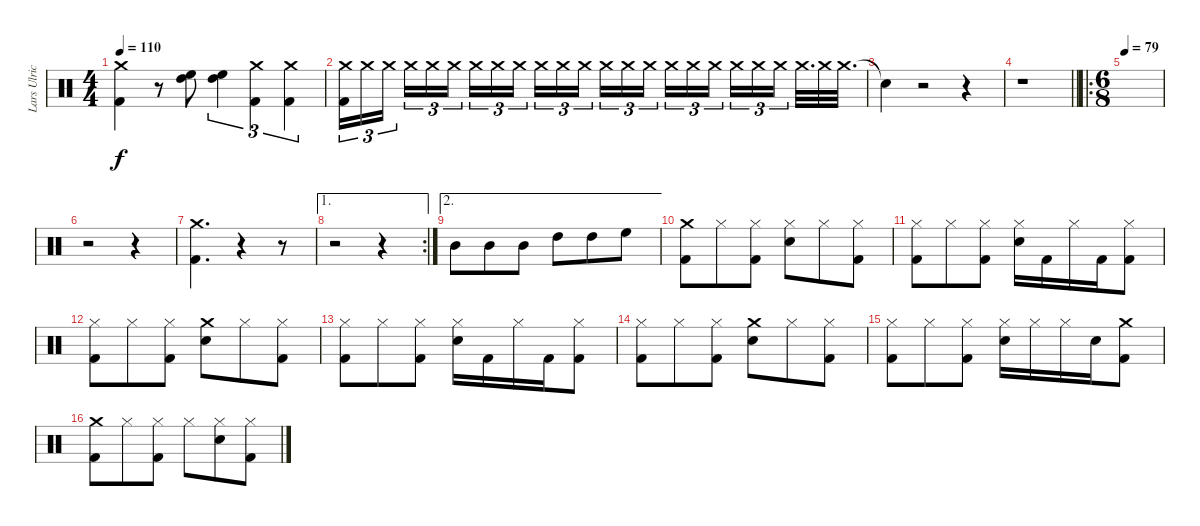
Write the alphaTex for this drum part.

\track ("Lars Ulrich (Drums)" "Lars Ulric") {instrument percussion}
\staff {score}
\articulation defaults
\ts (4 4)
\tempo 110
\clef neutral
\ks c
("Crash medium (hit)" "Kick (hit) 2").4{dy f} r.8 ("High Floor Tom (hit)" "High Tom (hit)").8 ("High Tom (hit)" "High Floor Tom (hit)").4{tu (3 2)} ("Kick (hit) 2" "Crash medium (hit)").4{tu (3 2)} ("Kick (hit) 2" "Crash medium (hit)").4{tu (3 2)} |
("Kick (hit) 2" "Crash medium (hit)").16{tu (3 2)} "Crash medium (hit)".16{tu (3 2)} "Crash medium (hit)".16{tu (3 2) beam splitsecondary} "Crash medium (hit)".16{tu (3 2)} "Crash medium (hit)".16{tu (3 2)} "Crash medium (hit)".16{tu (3 2)} "Crash medium (hit)".16{tu (3 2)} "Crash medium (hit)".16{tu (3 2)} "Crash medium (hit)".16{tu (3 2) beam splitsecondary} "Crash medium (hit)".16{tu (3 2)} "Crash medium (hit)".16{tu (3 2)} "Crash medium (hit)".16{tu (3 2)} "Crash medium (hit)".16{tu (3 2)} "Crash medium (hit)".16{tu (3 2)} "Crash medium (hit)".16{tu (3 2) beam splitsecondary} "Crash medium (hit)".16{tu (3 2)} "Crash medium (hit)".16{tu (3 2)} "Crash medium (hit)".16{tu (3 2)} "Crash medium (hit)".16{tu (3 2)} "Crash medium (hit)".16{tu (3 2)} "Crash medium (hit)".16{tu (3 2) beam splitsecondary} "Crash medium (hit)".32{d} "Crash medium (hit)".32 "Crash medium (hit)".32{d} |
"Snare (hit)"{t}.4 r.2 r.4 |
\barLineRight lightlight
r.1 |
\ro
\ts (6 8)
\tempo 79
|
r.2 r.4 |
("Kick (hit) 2" "Crash medium (hit)").4{d} r.4 r.8 |
\ae 1
\rc 2
r.2 r.4 |
\ae 2 "Mid Tom (hit)".8 "Mid Tom (hit)".8 "Mid Tom (hit)".8 "High Tom (hit)".8 "High Tom (hit)".8 "High Floor Tom (hit)".8
|
("Kick (hit) 2" "Crash medium (hit)").8 "Hi-Hat (closed)".8 ("Kick (hit) 2" "Hi-Hat (closed)").8 ("Hi-Hat (closed)" "Snare (hit) 2").8 "Hi-Hat (closed)".8 ("Kick (hit) 2" "Hi-Hat (closed)").8 |
("Hi-Hat (closed)" "Kick (hit) 2").8 "Hi-Hat (closed)".8 ("Kick (hit) 2" "Hi-Hat (closed)").8 ("Hi-Hat (closed)" "Snare (hit) 2").16 "Kick (hit) 2".16 "Hi-Hat (closed)".16 "Kick (hit) 2".16 ("Kick (hit) 2" "Hi-Hat (closed)").8 |
("Hi-Hat (closed)" "Kick (hit) 2").8 "Hi-Hat (closed)".8 ("Hi-Hat (closed)" "Kick (hit) 2").8 ("Crash medium (hit)" "Snare (hit) 2").8 "Hi-Hat (closed)".8 ("Kick (hit) 2" "Hi-Hat (closed)").8 |
("Hi-Hat (closed)" "Kick (hit) 2").8 "Hi-Hat (closed)".8 ("Kick (hit) 2" "Hi-Hat (closed)").8 ("Hi-Hat (closed)" "Snare (hit) 2").16 "Kick (hit) 2".16 "Hi-Hat (closed)".16 "Kick (hit) 2".16 ("Kick (hit) 2" "Hi-Hat (closed)").8 |
("Hi-Hat (closed)" "Kick (hit) 2").8 "Hi-Hat (closed)".8 ("Hi-Hat (closed)" "Kick (hit) 2").8 ("Crash medium (hit)" "Snare (hit) 2").8 "Hi-Hat (closed)".8 ("Kick (hit) 2" "Hi-Hat (closed)").8 |
("Kick (hit) 2" "Hi-Hat (closed)").8 "Hi-Hat (closed)".8 ("Kick (hit) 2" "Hi-Hat (closed)").8 ("Hi-Hat (closed)" "Snare (hit) 2").16 "Hi-Hat (closed)".16 "Hi-Hat (closed)".16 "Snare (hit) 2".16 ("Crash medium (hit)" "Kick (hit) 2").8 |
("Kick (hit) 2" "Crash medium (hit)").8 "Hi-Hat (closed)".8 ("Kick (hit) 2" "Hi-Hat (closed)").8 "Hi-Hat (closed)".8 ("Snare (hit) 2" "Hi-Hat (closed)").8 ("Kick (hit) 2" "Hi-Hat (closed)").8
